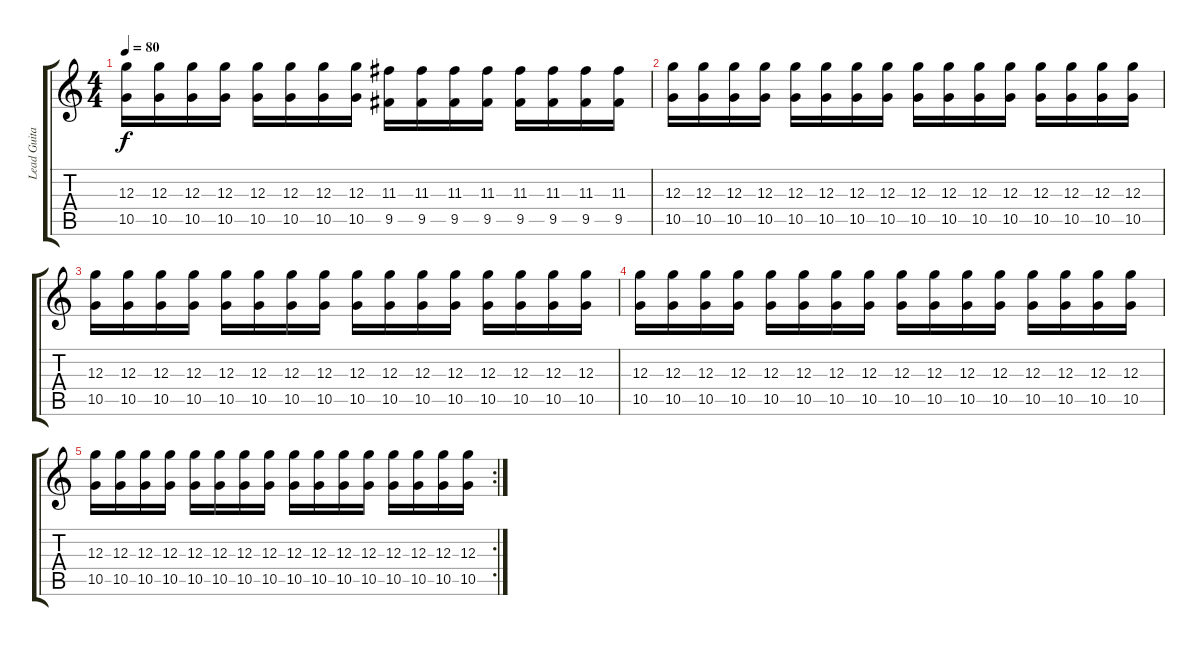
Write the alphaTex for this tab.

\track ("Lead Guitar" "Lead Guita") {instrument overdrivenguitar}
\staff {score tabs}
\tuning (E4 B3 G3 D3 A2 D2) {hide}
\ts (4 4)
\tempo 80
\clef g2
\ks c
(12.3 10.5).16{dy f} (12.3 10.5).16 (12.3 10.5).16 (12.3 10.5).16 (12.3 10.5).16 (12.3 10.5).16 (12.3 10.5).16 (12.3 10.5).16 (11.3 9.5).16 (11.3 9.5).16 (11.3 9.5).16 (11.3 9.5).16 (11.3 9.5).16 (11.3 9.5).16 (11.3 9.5).16 (11.3 9.5).16 |
(12.3 10.5).16 (12.3 10.5).16 (12.3 10.5).16 (12.3 10.5).16 (12.3 10.5).16 (12.3 10.5).16 (12.3 10.5).16 (12.3 10.5).16 (12.3 10.5).16 (12.3 10.5).16 (12.3 10.5).16 (12.3 10.5).16 (12.3 10.5).16 (12.3 10.5).16 (12.3 10.5).16 (12.3 10.5).16 |
(12.3 10.5).16 (12.3 10.5).16 (12.3 10.5).16 (12.3 10.5).16 (12.3 10.5).16 (12.3 10.5).16 (12.3 10.5).16 (12.3 10.5).16 (12.3 10.5).16 (12.3 10.5).16 (12.3 10.5).16 (12.3 10.5).16 (12.3 10.5).16 (12.3 10.5).16 (12.3 10.5).16 (12.3 10.5).16 |
(12.3 10.5).16 (12.3 10.5).16 (12.3 10.5).16 (12.3 10.5).16 (12.3 10.5).16 (12.3 10.5).16 (12.3 10.5).16 (12.3 10.5).16 (12.3 10.5).16 (12.3 10.5).16 (12.3 10.5).16 (12.3 10.5).16 (12.3 10.5).16 (12.3 10.5).16 (12.3 10.5).16 (12.3 10.5).16 |
\rc 2
(12.3 10.5).16 (12.3 10.5).16 (12.3 10.5).16 (12.3 10.5).16 (12.3 10.5).16 (12.3 10.5).16 (12.3 10.5).16 (12.3 10.5).16 (12.3 10.5).16 (12.3 10.5).16 (12.3 10.5).16 (12.3 10.5).16 (12.3 10.5).16 (12.3 10.5).16 (12.3 10.5).16 (12.3 10.5).16
